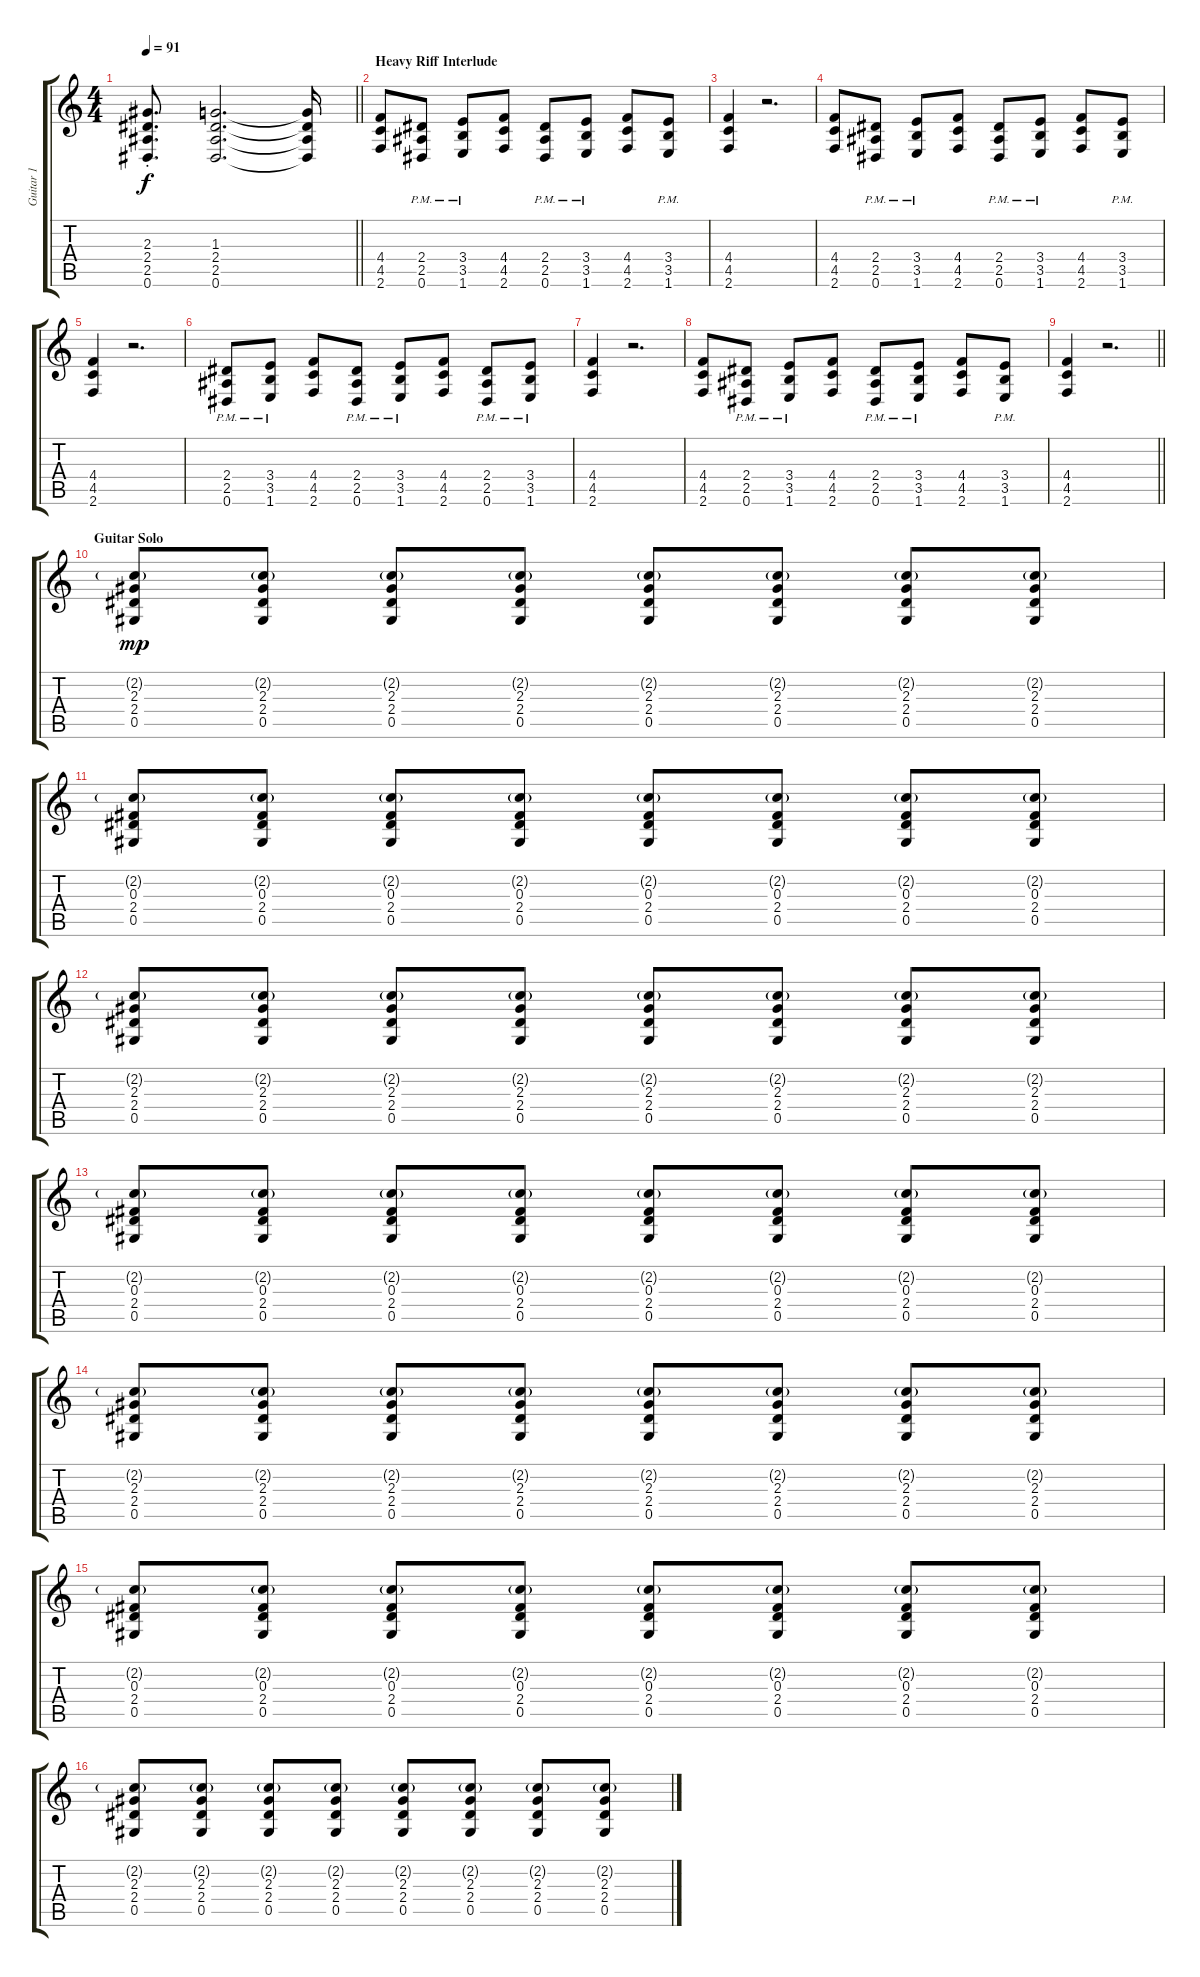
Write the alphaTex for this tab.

\track ("Guitar 1" "Guitar 1") {instrument electricguitarjazz}
\staff {score tabs}
\tuning (Eb4 Bb3 Gb3 Db3 Ab2 Eb2) {hide}
\ts (4 4)
\tempo 91
\clef g2
\barLineRight lightlight
\ks c
(2.3 2.4{st} 2.5{st} 0.6).8{d dy f} (1.3 2.4 2.5 0.6).2{d} (1.3{t} 2.4{t} 2.5{t} 0.6{t}).16 |
\section ("" "Heavy Riff Interlude")
(4.4 4.5 2.6).8{instrument distortionguitar} (2.4{pm} 2.5{pm} 0.6{pm}).8 (3.4{pm} 3.5{pm} 1.6{pm}).8 (4.4 4.5 2.6).8 (2.4{pm} 2.5{pm} 0.6{pm}).8 (3.4{pm} 3.5{pm} 1.6{pm}).8 (4.4 4.5 2.6).8 (3.4{pm} 3.5{pm} 1.6{pm}).8 |
(4.4 4.5 2.6).4 r.2{d} |
(4.4 4.5 2.6).8 (2.4{pm} 2.5{pm} 0.6{pm}).8 (3.4{pm} 3.5{pm} 1.6{pm}).8 (4.4 4.5 2.6).8 (2.4{pm} 2.5{pm} 0.6{pm}).8 (3.4{pm} 3.5{pm} 1.6{pm}).8 (4.4 4.5 2.6).8 (3.4{pm} 3.5{pm} 1.6{pm}).8 |
(4.4 4.5 2.6).4 r.2{d} |
(2.4{pm} 2.5{pm} 0.6{pm}).8 (3.4{pm} 3.5{pm} 1.6{pm}).8 (4.4 4.5 2.6).8{instrument distortionguitar} (2.4{pm} 2.5{pm} 0.6{pm}).8 (3.4{pm} 3.5{pm} 1.6{pm}).8 (4.4 4.5 2.6).8 (2.4{pm} 2.5{pm} 0.6{pm}).8 (3.4{pm} 3.5{pm} 1.6{pm}).8 |
(4.4 4.5 2.6).4 r.2{d} |
(4.4 4.5 2.6).8{instrument distortionguitar} (2.4{pm} 2.5{pm} 0.6{pm}).8 (3.4{pm} 3.5{pm} 1.6{pm}).8 (4.4 4.5 2.6).8 (2.4{pm} 2.5{pm} 0.6{pm}).8 (3.4{pm} 3.5{pm} 1.6{pm}).8 (4.4 4.5 2.6).8 (3.4{pm} 3.5{pm} 1.6{pm}).8 |
\barLineRight lightlight
(4.4 4.5 2.6).4 r.2{d} |
\section ("" "Guitar Solo")
(2.2{g} 2.3 2.4 0.5).8{dy mp} (2.2{g} 2.3 2.4 0.5).8 (2.2{g} 2.3 2.4 0.5).8 (2.2{g} 2.3 2.4 0.5).8 (2.2{g} 2.3 2.4 0.5).8 (2.2{g} 2.3 2.4 0.5).8 (2.2{g} 2.3 2.4 0.5).8 (2.2{g} 2.3 2.4 0.5).8 |
(2.2{g} 0.3 2.4 0.5).8 (2.2{g} 0.3 2.4 0.5).8 (2.2{g} 0.3 2.4 0.5).8 (2.2{g} 0.3 2.4 0.5).8 (2.2{g} 0.3 2.4 0.5).8 (2.2{g} 0.3 2.4 0.5).8 (2.2{g} 0.3 2.4 0.5).8 (2.2{g} 0.3 2.4 0.5).8 |
(2.2{g} 2.3 2.4 0.5).8 (2.2{g} 2.3 2.4 0.5).8 (2.2{g} 2.3 2.4 0.5).8 (2.2{g} 2.3 2.4 0.5).8 (2.2{g} 2.3 2.4 0.5).8 (2.2{g} 2.3 2.4 0.5).8 (2.2{g} 2.3 2.4 0.5).8 (2.2{g} 2.3 2.4 0.5).8 |
(2.2{g} 0.3 2.4 0.5).8 (2.2{g} 0.3 2.4 0.5).8 (2.2{g} 0.3 2.4 0.5).8 (2.2{g} 0.3 2.4 0.5).8 (2.2{g} 0.3 2.4 0.5).8 (2.2{g} 0.3 2.4 0.5).8 (2.2{g} 0.3 2.4 0.5).8 (2.2{g} 0.3 2.4 0.5).8 |
(2.2{g} 2.3 2.4 0.5).8 (2.2{g} 2.3 2.4 0.5).8 (2.2{g} 2.3 2.4 0.5).8 (2.2{g} 2.3 2.4 0.5).8 (2.2{g} 2.3 2.4 0.5).8 (2.2{g} 2.3 2.4 0.5).8 (2.2{g} 2.3 2.4 0.5).8 (2.2{g} 2.3 2.4 0.5).8 |
(2.2{g} 0.3 2.4 0.5).8 (2.2{g} 0.3 2.4 0.5).8 (2.2{g} 0.3 2.4 0.5).8 (2.2{g} 0.3 2.4 0.5).8 (2.2{g} 0.3 2.4 0.5).8 (2.2{g} 0.3 2.4 0.5).8 (2.2{g} 0.3 2.4 0.5).8 (2.2{g} 0.3 2.4 0.5).8 |
(2.2{g} 2.3 2.4 0.5).8 (2.2{g} 2.3 2.4 0.5).8 (2.2{g} 2.3 2.4 0.5).8 (2.2{g} 2.3 2.4 0.5).8 (2.2{g} 2.3 2.4 0.5).8 (2.2{g} 2.3 2.4 0.5).8 (2.2{g} 2.3 2.4 0.5).8 (2.2{g} 2.3 2.4 0.5).8
